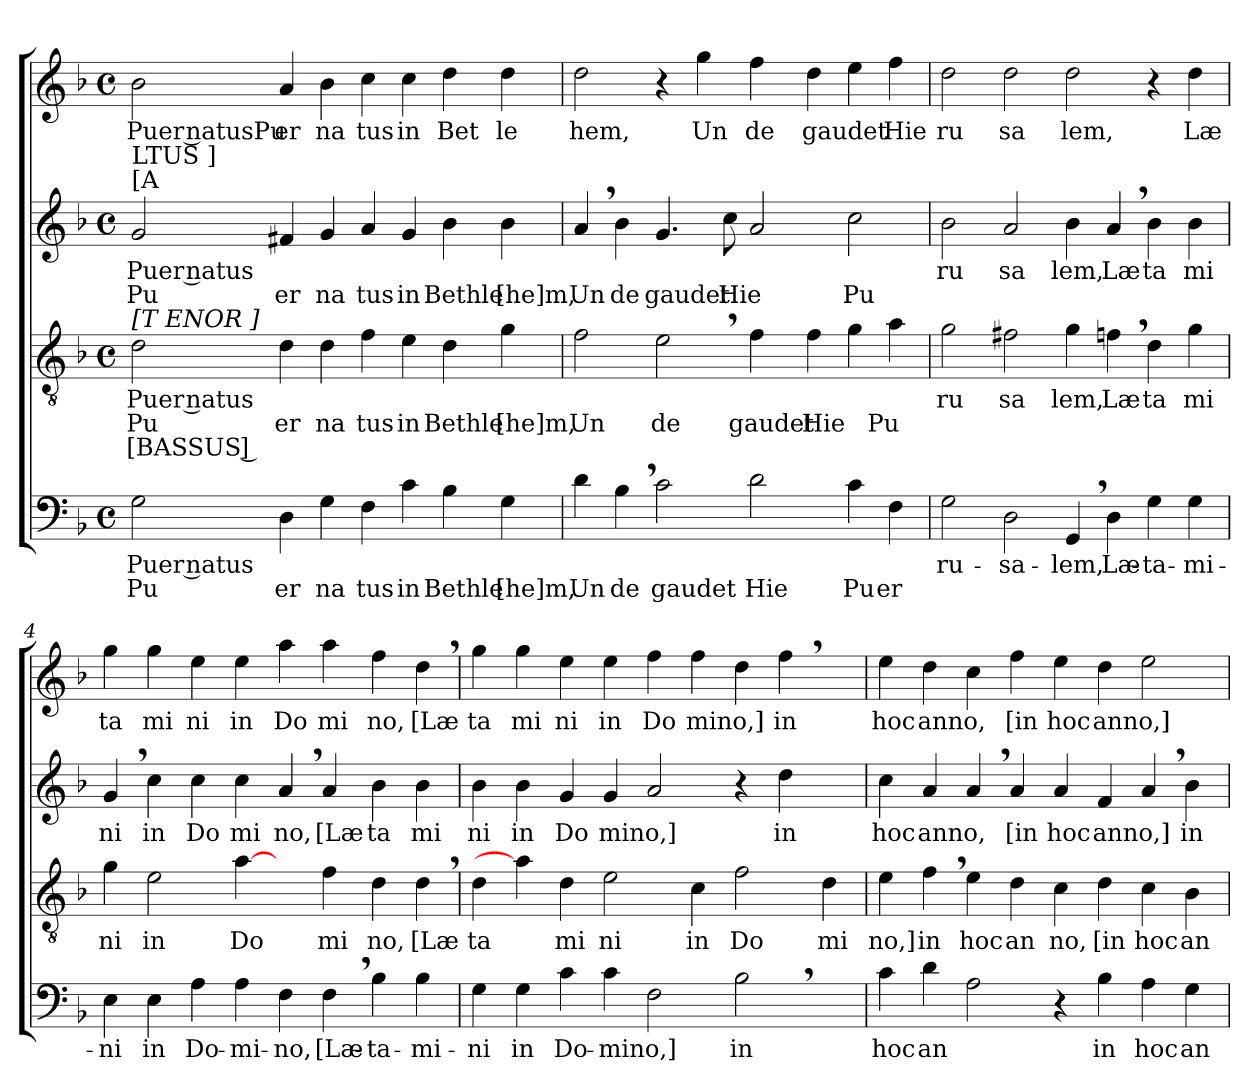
**kern	**text	**text	**kern	**text	**text	**text	**kern	**text	**text	**kern	**text
*part4	*part4	*part4	*part3	*part3	*part3	*part3	*part2	*part2	*part2	*part1	*part1
*staff4	*staff4	*staff4	*staff3	*staff3	*staff3	*staff3	*staff2	*staff2	*staff2	*staff1	*staff1
!!LO:PB:g=z
*clefF4	*	*	*clefGv2	*	*	*	*clefG2	*	*	*clefG2	*
*k[b-]	*	*	*k[b-]	*	*	*	*k[b-]	*	*	*k[b-]	*
*F:	*	*	*F:	*	*	*	*F:	*	*	*F:	*
*M4/4	*	*	*M4/4	*	*	*	*M4/4	*	*	*M4/4	*
*met(c)	*	*	*met(c)	*	*	*	*met(c)	*	*	*met(c)	*
=1	=1	=1	=1	=1	=1	=1	=1	=1	=1	=1	=1
!	!	!	!	!	!	!	!LO:TX:a:t=[A	!	!	!	!
!	!	!	!	!	!	!	!LO:TX:t=LTUS ]	!	!	!	!
!	!	!	!LO:TX:a:t=[T ENOR ]	!	!	!	!	!	!	!	!
!	!LO:LY:b:rj	!LO:LY:b:rj	!	!LO:LY:b:rj	!LO:LY:b:rj	!LO:LY:b:rj	!	!LO:LY:b:rj	!LO:LY:b:rj	!	!LO:LY:b:rj
2G\	Puer natus	Pu	2d\	Puer natus	Pu	[BASSUS ]	2g/	Puer natus	Pu	2b-\	Puer natusPu
!	!	!LO:LY:b	!	!	!LO:LY:b	!	!	!	!LO:LY:b	!	!LO:LY:b
4D\	.	er	4d\	.	er	.	4f#/	.	er	4a/	er
!	!	!LO:LY:b	!	!	!LO:LY:b	!	!	!	!LO:LY:b	!	!LO:LY:b
4G\	.	na	4d\	.	na	.	4g/	.	na	4b-\	na
!	!	!LO:LY:b	!	!	!LO:LY:b	!	!	!	!LO:LY:b	!	!LO:LY:b
4F\	.	tus	4f\	.	tus	.	4a/	.	tus	4cc\	tus
!	!	!LO:LY:b	!	!	!LO:LY:b	!	!	!	!LO:LY:b	!	!LO:LY:b
4c\	.	in	4e\	.	in	.	4g/	.	in	4cc\	in
!	!	!LO:LY:b	!	!	!LO:LY:b	!	!	!	!LO:LY:b	!	!LO:LY:b
4B-\	.	Bethle	4d\	.	Bethle	.	4b-\	.	Bethle	4dd\	Bet
!	!	!LO:LY:b	!	!	!LO:LY:b	!	!	!	!LO:LY:b	!	!LO:LY:b
4G\	.	[he]m,	4g\	.	[he]m,	.	4b-\	.	[he]m,	4dd\	le
=2	=2	=2	=2	=2	=2	=2	=2	=2	=2	=2	=2
!	!	!LO:LY:b	!	!	!LO:LY:b	!	!	!	!LO:LY:b	!	!LO:LY:b
4d\	.	Un	2f\	.	Un	.	4a,</	.	Un	2dd\	hem,
!	!	!LO:LY:b	!	!	!	!	!	!	!LO:LY:b	!	!
4B-,>\	.	de	.	.	.	.	4b-\	.	de	.	.
!	!	!LO:LY:b	!	!	!LO:LY:b	!	!	!	!LO:LY:b	!	!
2c\	.	gaudet	2e,>\	.	de	.	4.g/	.	gaudet	4r	.
!	!	!	!	!	!	!	!	!	!	!	!LO:LY:b
.	.	.	.	.	.	.	.	.	.	4gg\	Un
!	!	!	!	!	!	!	!	!	!LO:LY:b	!	!
.	.	.	.	.	.	.	8cc\	.	Hie	.	.
!	!	!LO:LY:b	!	!	!LO:LY:b	!	!	!	!	!	!LO:LY:b
2d\	.	Hie	4f\	.	gaudet	.	2a/	.	.	4ff\	de
!	!	!	!	!	!LO:LY:b	!	!	!	!	!	!LO:LY:b
.	.	.	4f\	.	Hie	.	.	.	.	4dd\	gaudet
!	!	!LO:LY:b	!	!	!	!	!	!	!LO:LY:b	!	!
4c\	.	Pu	4g\	.	.	.	2cc\	.	Pu	4ee\	.
!	!	!LO:LY:b	!	!	!LO:LY:b	!	!	!	!	!	!LO:LY:b
4F\	.	er	4a\	.	Pu	.	.	.	.	4ff\	Hie
!!LO:LB:g=z
=3	=3	=3	=3	=3	=3	=3	=3	=3	=3	=3	=3
!	!LO:LY:b	!	!	!LO:LY:b	!	!	!	!LO:LY:b	!	!	!LO:LY:b
2G\	ru-	.	2g\	ru	.	.	2b-\	ru	.	2dd\	ru
!	!LO:LY:b	!	!	!LO:LY:b	!	!	!	!LO:LY:b	!	!	!LO:LY:b
2D\	-sa-	.	2f#\	sa	.	.	2a/	sa	.	2dd\	sa
!	!LO:LY:b	!	!	!LO:LY:b	!	!	!	!LO:LY:b	!	!	!LO:LY:b
4GG,>/	-lem,	.	4g\	lem,	.	.	4b-\	lem,	.	2dd\	lem,
!	!LO:LY:b	!	!	!LO:LY:b	!	!	!	!LO:LY:b	!	!	!
4D\	Læ-	.	4fn,>\	Læ	.	.	4a,</	Læ	.	.	.
!	!LO:LY:b	!	!	!LO:LY:b	!	!	!	!LO:LY:b	!	!	!
4G\	-ta-	.	4d\	ta	.	.	4b-\	ta	.	4r	.
!	!LO:LY:b	!	!	!LO:LY:b	!	!	!	!LO:LY:b	!	!	!LO:LY:b
4G\	-mi-	.	4g\	mi	.	.	4b-\	mi	.	4dd\	Læ
=4	=4	=4	=4	=4	=4	=4	=4	=4	=4	=4	=4
!	!LO:LY:b	!	!	!LO:LY:b	!	!	!	!LO:LY:b	!	!	!LO:LY:b
4E\	-ni	.	4g\	ni	.	.	4g,>/	ni	.	4gg\	ta
!	!LO:LY:b	!	!	!LO:LY:b	!	!	!	!LO:LY:b	!	!	!LO:LY:b
4E\	in	.	2e\	in	.	.	4cc\	in	.	4gg\	mi
!	!LO:LY:b	!	!	!	!	!	!	!LO:LY:b	!	!	!LO:LY:b
4A\	Do-	.	.	.	.	.	4cc\	Do	.	4ee\	ni
!	!LO:LY:b	!	!	!LO:LY:b	!	!	!	!LO:LY:b	!	!	!LO:LY:b
4A\	-mi-	.	[4a\	Do	.	.	4cc\	mi	.	4ee\	in
!	!LO:LY:b	!	!	!	!	!	!	!LO:LY:b	!	!	!LO:LY:b
4F\	-no,	.	4ryy	.	.	.	4a,</	no,	.	4aa\	Do
!	!LO:LY:b	!	!	!LO:LY:b	!	!	!	!LO:LY:b	!	!	!LO:LY:b
4F,>\	[Læ-	.	4f\	mi	.	.	4a/	[Læ	.	4aa\	mi
!	!LO:LY:b	!	!	!LO:LY:b	!	!	!	!LO:LY:b	!	!	!LO:LY:b
4B-\	-ta-	.	4d\	no,	.	.	4b-\	ta	.	4ff\	no,
!	!LO:LY:b	!	!	!LO:LY:b	!	!	!	!LO:LY:b	!	!	!LO:LY:b
4B-\	-mi-	.	4d,>\	[Læ	.	.	4b-\	mi	.	4dd,>\	[Læ
=5	=5	=5	=5	=5	=5	=5	=5	=5	=5	=5	=5
!	!LO:LY:b	!	!	!LO:LY:b	!	!	!	!LO:LY:b	!	!	!LO:LY:b
4G\	-ni	.	4d\	ta	.	.	4b-\	ni	.	4gg\	ta
!	!LO:LY:b	!	!	!	!	!	!	!LO:LY:b	!	!	!LO:LY:b
4G\	in	.	4a\]	.	.	.	4b-\	in	.	4gg\	mi
!	!LO:LY:b	!	!	!LO:LY:b	!	!	!	!LO:LY:b	!	!	!LO:LY:b
4c\	Do-	.	4d\	mi	.	.	4g/	Do	.	4ee\	ni
!	!LO:LY:b	!	!	!LO:LY:b	!	!	!	!LO:LY:b	!	!	!LO:LY:b
4c\	-mino,]	.	2e\	ni	.	.	4g/	mino,]	.	4ee\	in
!	!	!	!	!	!	!	!	!	!	!	!LO:LY:b
2F\	.	.	.	.	.	.	2a/	.	.	4ff\	Do
!	!	!	!	!LO:LY:b	!	!	!	!	!	!	!LO:LY:b
.	.	.	4c\	in	.	.	.	.	.	4ff\	mino,]
!	!LO:LY:b	!	!	!LO:LY:b	!	!	!	!	!	!	!
2B-,>\	in	.	2f\	Do	.	.	4r	.	.	4dd\	.
!	!	!	!	!	!	!	!	!LO:LY:b	!	!	!LO:LY:b
.	.	.	.	.	.	.	4dd\	in	.	4ff,>\	in
!	!	!	!	!LO:LY:b	!	!	!	!	!	!	!
4ryy	.	.	4d\	mi	.	.	4ryy	.	.	4ryy	.
!!LO:PB:g=z
=6	=6	=6	=6	=6	=6	=6	=6	=6	=6	=6	=6
!	!LO:LY:b	!	!	!LO:LY:b	!	!	!	!LO:LY:b	!	!	!LO:LY:b
4c\	hoc	.	4e\	no,]	.	.	4cc\	hoc	.	4ee\	hoc
!	!LO:LY:b	!	!	!LO:LY:b	!	!	!	!LO:LY:b	!	!	!LO:LY:b
4d\	an	.	4f,>\	in	.	.	4a/	anno,	.	4dd\	anno,
!	!	!	!	!LO:LY:b	!	!	!	!	!	!	!
2A\	.	.	4e\	hoc	.	.	4a,</	.	.	4cc\	.
!	!	!	!	!LO:LY:b	!	!	!	!LO:LY:b	!	!	!LO:LY:b
.	.	.	4d\	an	.	.	4a/	[in	.	4ff\	[in
!	!	!	!	!LO:LY:b	!	!	!	!LO:LY:b	!	!	!LO:LY:b
4r	.	.	4c\	no,	.	.	4a/	hoc	.	4ee\	hoc
!	!LO:LY:b	!	!	!LO:LY:b	!	!	!	!LO:LY:b	!	!	!LO:LY:b
4B-\	in	.	4d\	[in	.	.	4f/	anno,]	.	4dd\	anno,]
!	!LO:LY:b	!	!	!LO:LY:b	!	!	!	!	!	!	!
4A\	hoc	.	4c\	hoc	.	.	4a,</	.	.	2ee\	.
!	!LO:LY:b	!	!	!LO:LY:b	!	!	!	!LO:LY:b	!	!	!
4G\	an	.	4B-\	an	.	.	4b-\	in	.	.	.
=	=	=	=	=	=	=	=	=	=	=	=
*-	*-	*-	*-	*-	*-	*-	*-	*-	*-	*-	*-
